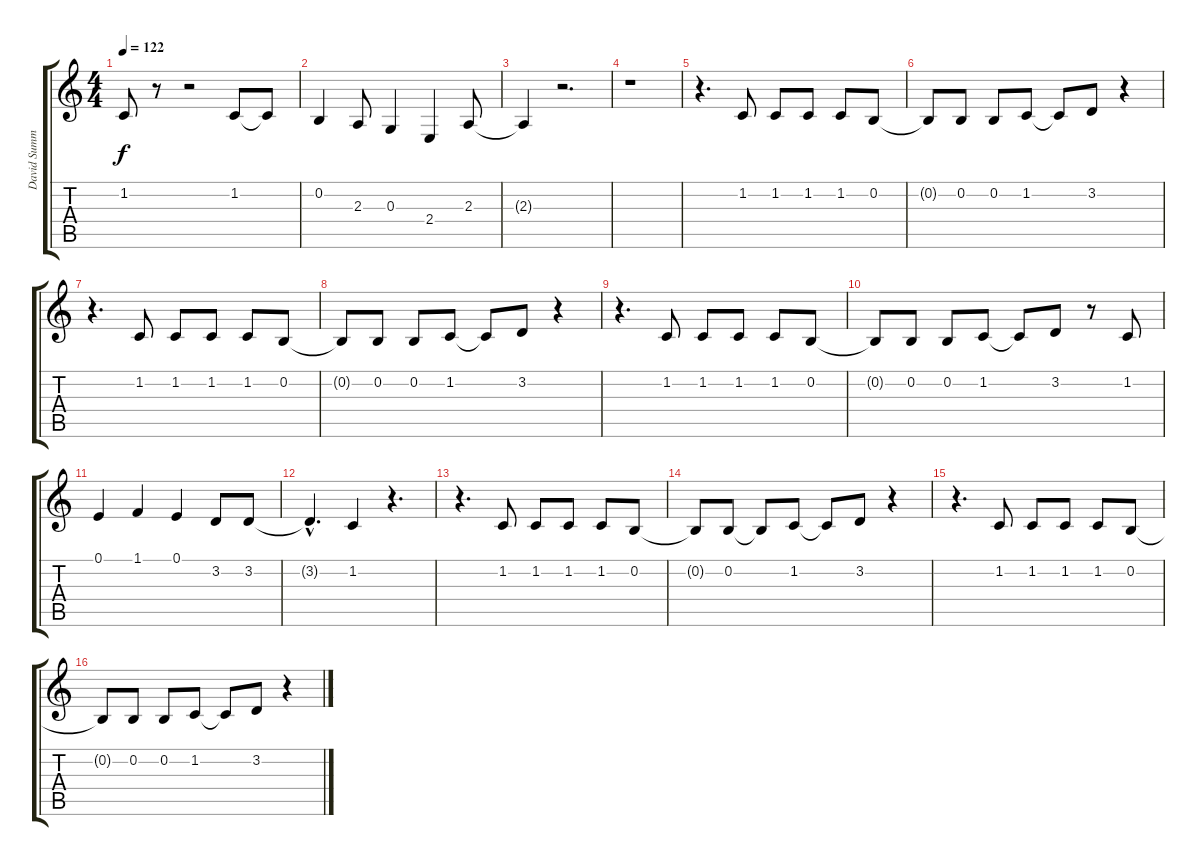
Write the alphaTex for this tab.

\track ("David Summers (Voz)" "David Summ") {instrument acousticgrandpiano}
\staff {score tabs}
\tuning (E4 B3 G3 D3 A2 E2) {hide}
\ts (4 4)
\tempo 122
\clef g2
\ks c
1.2{t}.8{dy f} r.8 r.2 1.2.8 1.2{t}.8 |
0.2.4 2.3.8 0.3.4 2.4.4 2.3.8 |
2.3{t}.4 r.2{d} |
r.1 |
r.4{d} 1.2.8 1.2.8 1.2.8 1.2.8 0.2.8 |
0.2{t}.8 0.2.8 0.2.8 1.2.8 1.2{t}.8 3.2.8 r.4 |
r.4{d} 1.2.8 1.2.8 1.2.8 1.2.8 0.2.8 |
0.2{t}.8 0.2.8 0.2.8 1.2.8 1.2{t}.8 3.2.8 r.4 |
r.4{d} 1.2.8 1.2.8 1.2.8 1.2.8 0.2.8 |
0.2{t}.8 0.2.8 0.2.8 1.2.8 1.2{t}.8 3.2.8 r.8 1.2.8 |
0.1.4 1.1.4 0.1.4 3.2.8 3.2.8 |
3.2{hac t}.4{d} 1.2.4 r.4{d} |
r.4{d} 1.2.8 1.2.8 1.2.8 1.2.8 0.2.8 |
0.2{t}.8 0.2.8 0.2{t}.8 1.2.8 1.2{t}.8 3.2.8 r.4 |
r.4{d} 1.2.8 1.2.8 1.2.8 1.2.8 0.2.8 |
0.2{t}.8 0.2.8 0.2.8 1.2.8 1.2{t}.8 3.2.8 r.4
